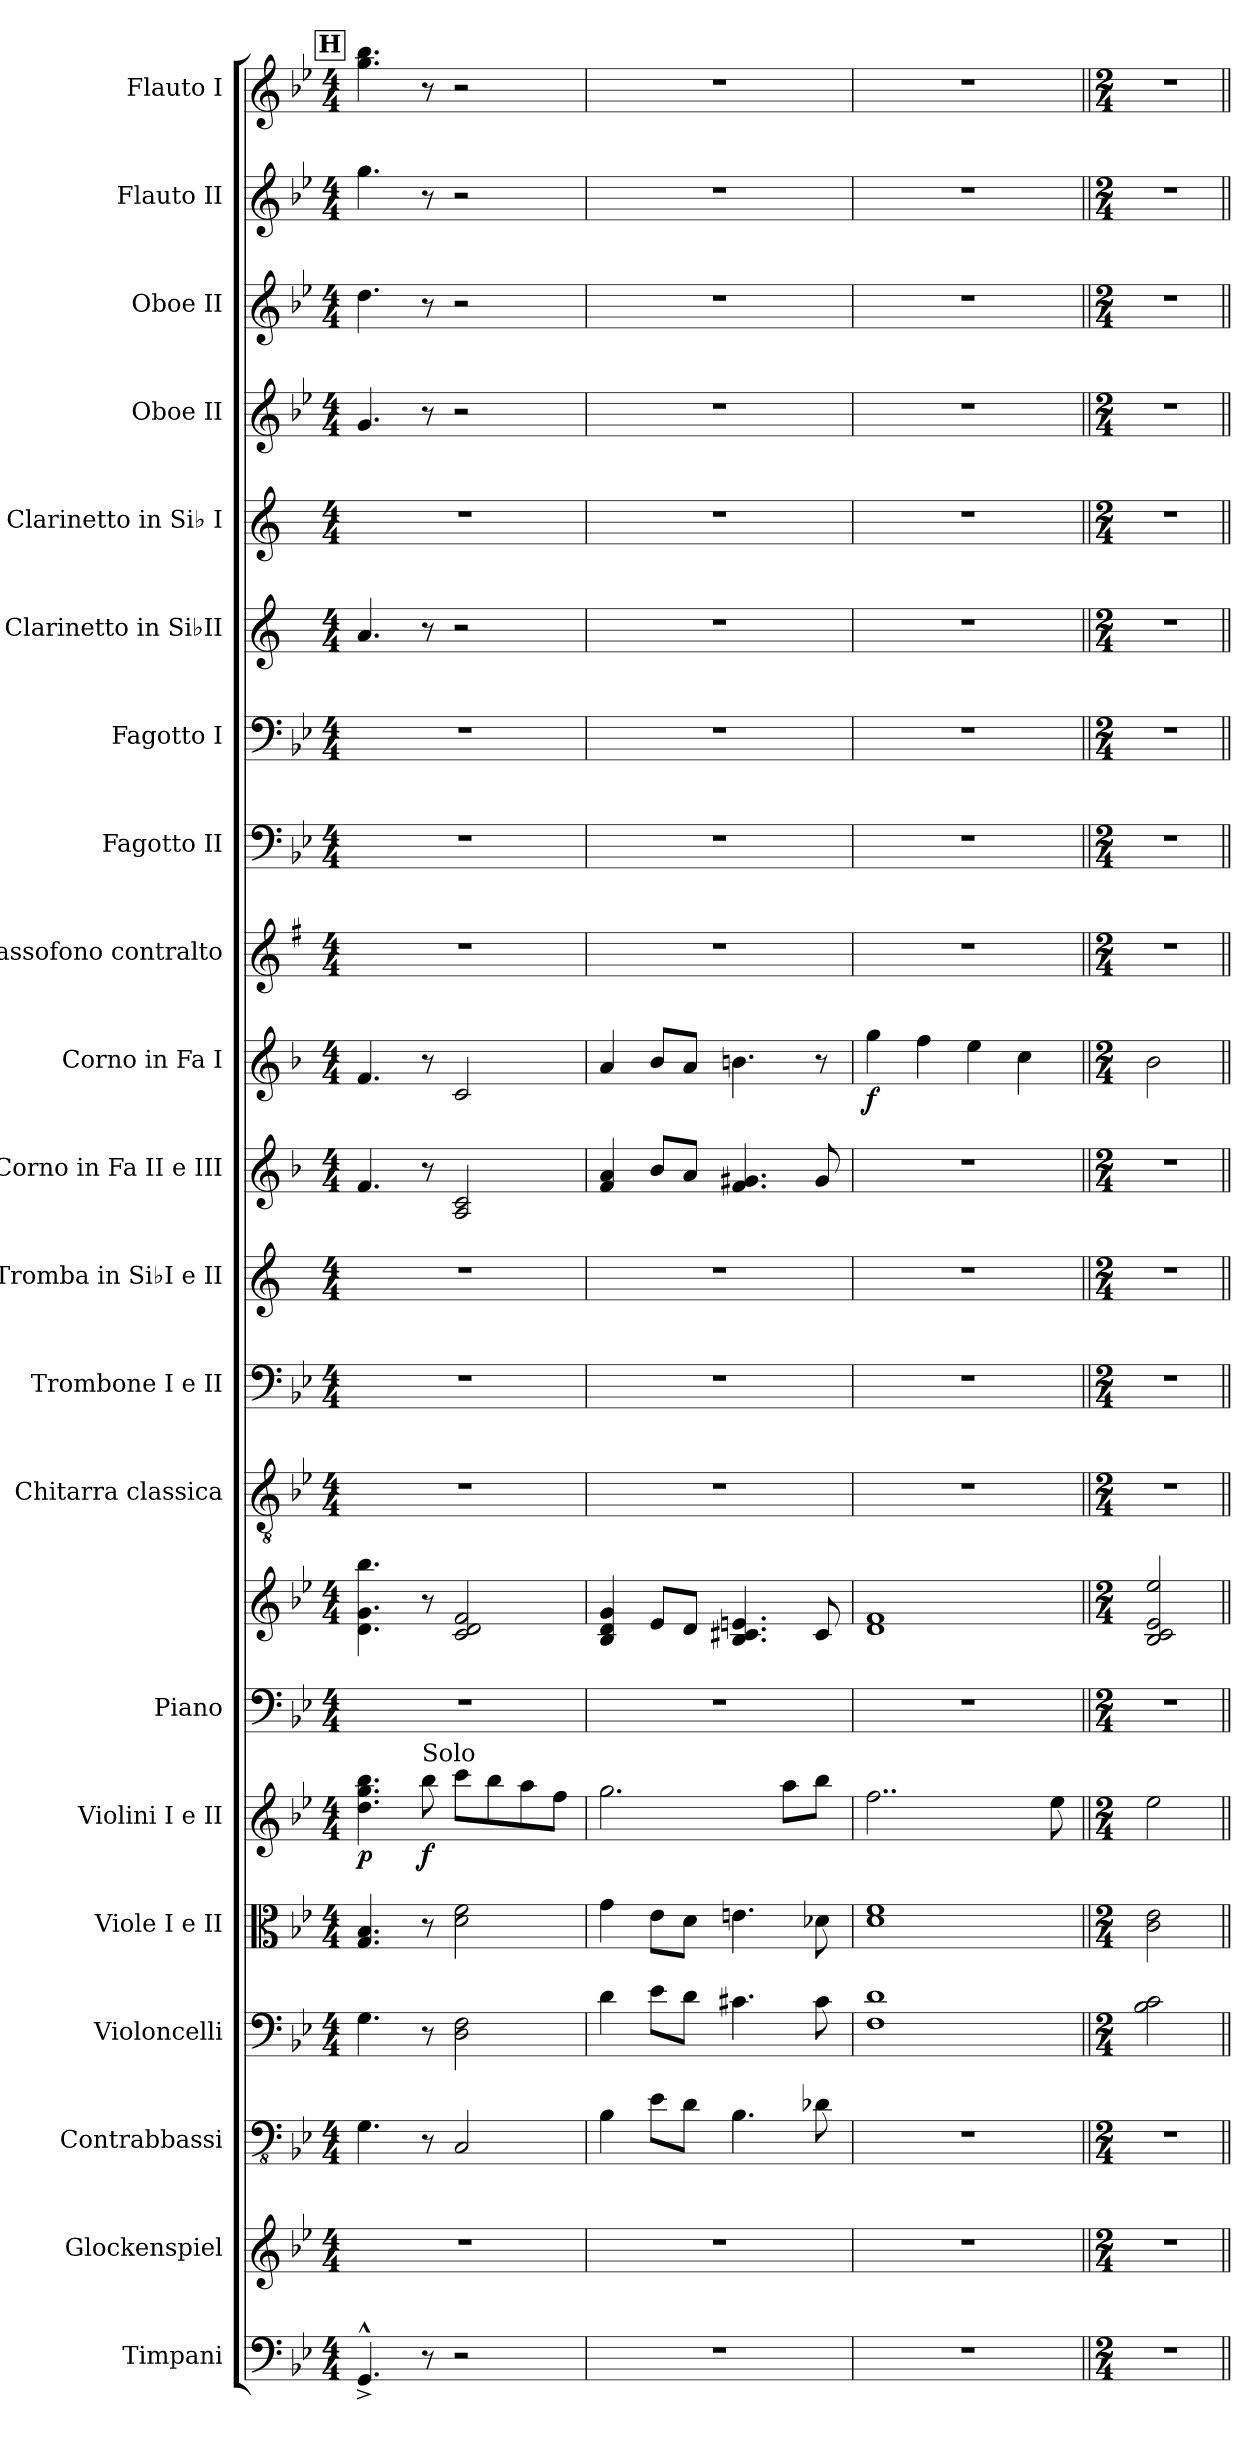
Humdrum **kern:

**kern	**kern	**kern	**kern	**kern	**kern	**dynam	**kern	**kern	**kern	**kern	**kern	**kern	**kern	**dynam	**kern	**kern	**kern	**kern	**kern	**kern	**kern	**kern	**kern
*part21	*part20	*part19	*part18	*part17	*part16	*part16	*part15	*part15	*part14	*part13	*part12	*part11	*part10	*part10	*part9	*part8	*part7	*part6	*part5	*part4	*part3	*part2	*part1
*staff22	*staff21	*staff20	*staff19	*staff18	*staff17	*staff17	*staff16	*staff15	*staff14	*staff13	*staff12	*staff11	*staff10	*staff10	*staff9	*staff8	*staff7	*staff6	*staff5	*staff4	*staff3	*staff2	*staff1
*I"Timpani	*I"Glockenspiel	*I"Contrabbassi	*I"Violoncelli	*I"Viole I e II	*I"Violini I e II	*	*I"Piano	*	*I"Chitarra classica	*I"Trombone I e II	*I"Tromba in Si♭I e II	*I"Corno in Fa II e III	*I"Corno in Fa I	*	*I"Sassofono contralto	*I"Fagotto II	*I"Fagotto I	*I"Clarinetto in Si♭II	*I"Clarinetto in Si♭ I	*I"Oboe II	*I"Oboe II	*I"Flauto II	*I"Flauto I
*I'Timp.	*I'Glk.	*I'Cb.	*	*	*I'Vl.	*	*	*	*I'Chit. cl.	*I'Trb.	*I'Tr. Si♭	*I'Cor. Fa	*I'Cor. Fa	*	*	*I'Fag.	*I'Fag.	*I'Cl. Si♭	*I'Cl. Si♭	*I'Ob.	*I'Ob.	*I'Fl.	*I'Fl.
*clefF4	*clefG2	*clefFv4	*clefF4	*clefC3	*clefG2	*	*clefF4	*clefG2	*clefGv2	*clefF4	*clefG2	*clefG2	*clefG2	*	*clefG2	*clefF4	*clefF4	*clefG2	*clefG2	*clefG2	*clefG2	*clefG2	*clefG2
*	*ITrd-14c-24	*	*	*	*	*	*	*	*	*	*ITrd1c2	*ITrd4c7	*ITrd4c7	*	*ITrd5c9	*	*	*ITrd1c2	*ITrd1c2	*	*	*	*
*k[b-e-]	*k[b-e-]	*k[b-e-]	*k[b-e-]	*k[b-e-]	*k[b-e-]	*	*k[b-e-]	*k[b-e-]	*k[b-e-]	*k[b-e-]	*k[b-e-]	*k[b-e-]	*k[b-e-]	*	*k[b-e-]	*k[b-e-]	*k[b-e-]	*k[b-e-]	*k[b-e-]	*k[b-e-]	*k[b-e-]	*k[b-e-]	*k[b-e-]
*M4/4	*M4/4	*M4/4	*M4/4	*M4/4	*M4/4	*	*M4/4	*M4/4	*M4/4	*M4/4	*M4/4	*M4/4	*M4/4	*	*M4/4	*M4/4	*M4/4	*M4/4	*M4/4	*M4/4	*M4/4	*M4/4	*M4/4
!!LO:REH:place=s1:a:B:fs=14:t=H
=73	=73	=73	=73	=73	=73	=73	=73	=73	=73	=73	=73	=73	=73	=73	=73	=73	=73	=73	=73	=73	=73	=73	=73
!	!	!	!	!	!	!LO:DY:b	!	!	!	!	!	!	!	!	!	!	!	!	!	!	!	!	!
4.GG^^^/	1r	4.GG\	4.G\	4.G/ 4.B-/	4.dd\Z 4.gg\Z 4.bb-\Z	p	1r	4.d\ 4.g\ 4.bb-\	1r	1r	1r	4.B-/	4.B-/	.	1r	1r	1r	4.g/	1r	4.g/	4.dd\	4.gg\	4.gg\ 4.bb-\
!	!	!	!	!	!LO:TX:a:t=Solo	!	!	!	!	!	!	!	!	!	!	!	!	!	!	!	!	!	!
!	!	!	!	!	!	!LO:DY:b	!	!	!	!	!	!	!	!	!	!	!	!	!	!	!	!	!
8r	.	8r	8r	8r	8bb-\	f	.	8r	.	.	.	8r	8r	.	.	.	.	8r	.	8r	8r	8r	8r
2r	.	2CC/	2D\ 2F\	2d\ 2f\	8ccc\L	.	.	2c/ 2d/ 2f/	.	.	.	2D/ 2F/	2F/	.	.	.	.	2r	.	2r	2r	2r	2r
.	.	.	.	.	8bb-\	.	.	.	.	.	.	.	.	.	.	.	.	.	.	.	.	.	.
.	.	.	.	.	8aa\	.	.	.	.	.	.	.	.	.	.	.	.	.	.	.	.	.	.
.	.	.	.	.	8ff\J	.	.	.	.	.	.	.	.	.	.	.	.	.	.	.	.	.	.
=74	=74	=74	=74	=74	=74	=74	=74	=74	=74	=74	=74	=74	=74	=74	=74	=74	=74	=74	=74	=74	=74	=74	=74
1r	1r	4BB-\	4d\	4g\	2.gg\	.	1r	4B-/ 4d/ 4g/	1r	1r	1r	4B-/ 4d/	4d/	.	1r	1r	1r	1r	1r	1r	1r	1r	1r
.	.	8E-\L	8e-\L	8e-\L	.	.	.	8e-/L	.	.	.	8e-/L	8e-/L	.	.	.	.	.	.	.	.	.	.
.	.	8D\J	8d\J	8d\J	.	.	.	8d/J	.	.	.	8d/J	8d/J	.	.	.	.	.	.	.	.	.	.
.	.	4.BB-\	4.c#X\	4.en\	.	.	.	4.B-/ 4.c#X/ 4.en/	.	.	.	4.B-/ 4.c#X/	4.en\	.	.	.	.	.	.	.	.	.	.
.	.	.	.	.	8aa\L	.	.	.	.	.	.	.	.	.	.	.	.	.	.	.	.	.	.
.	.	8D-X\	8c#\	8d-X\	8bb-\J	.	.	8c#/	.	.	.	8c#/	8r	.	.	.	.	.	.	.	.	.	.
=75	=75	=75	=75	=75	=75	=75	=75	=75	=75	=75	=75	=75	=75	=75	=75	=75	=75	=75	=75	=75	=75	=75	=75
!	!	!	!	!	!	!	!	!	!	!	!	!	!	!LO:DY:b	!	!	!	!	!	!	!	!	!
1r	1r	1r	1F 1d	1d 1f	2..ff\	.	1r	1d 1f	1r	1r	1r	1r	4cc\	f	1r	1r	1r	1r	1r	1r	1r	1r	1r
.	.	.	.	.	.	.	.	.	.	.	.	.	4b-\	.	.	.	.	.	.	.	.	.	.
.	.	.	.	.	.	.	.	.	.	.	.	.	4a\	.	.	.	.	.	.	.	.	.	.
.	.	.	.	.	.	.	.	.	.	.	.	.	4f\	.	.	.	.	.	.	.	.	.	.
.	.	.	.	.	8ee-\	.	.	.	.	.	.	.	.	.	.	.	.	.	.	.	.	.	.
!!LO:PB:g=z
=76||	=76||	=76||	=76||	=76||	=76||	=76||	=76||	=76||	=76||	=76||	=76||	=76||	=76||	=76||	=76||	=76||	=76||	=76||	=76||	=76||	=76||	=76||	=76||
!!LO:REH:place=s1:a:B:fs=14:t=I
*M2/4	*M2/4	*M2/4	*M2/4	*M2/4	*M2/4	*	*M2/4	*M2/4	*M2/4	*M2/4	*M2/4	*M2/4	*M2/4	*	*M2/4	*M2/4	*M2/4	*M2/4	*M2/4	*M2/4	*M2/4	*M2/4	*M2/4
*	*	*	*	*	*	*	*	*	*	*	*	*	*	*	*	*	*	*	*	*	*	*	*MM50
2r	2r	2r	2B-\ 2c\	2c\ 2e-\	2ee-\	.	2r	2B-/ 2c/ 2e-/ 2ee-/	2r	2r	2r	2r	2e-\	.	2r	2r	2r	2r	2r	2r	2r	2r	2r
=||	=||	=||	=||	=||	=||	=||	=||	=||	=||	=||	=||	=||	=||	=||	=||	=||	=||	=||	=||	=||	=||	=||	=||
*-	*-	*-	*-	*-	*-	*-	*-	*-	*-	*-	*-	*-	*-	*-	*-	*-	*-	*-	*-	*-	*-	*-	*-
